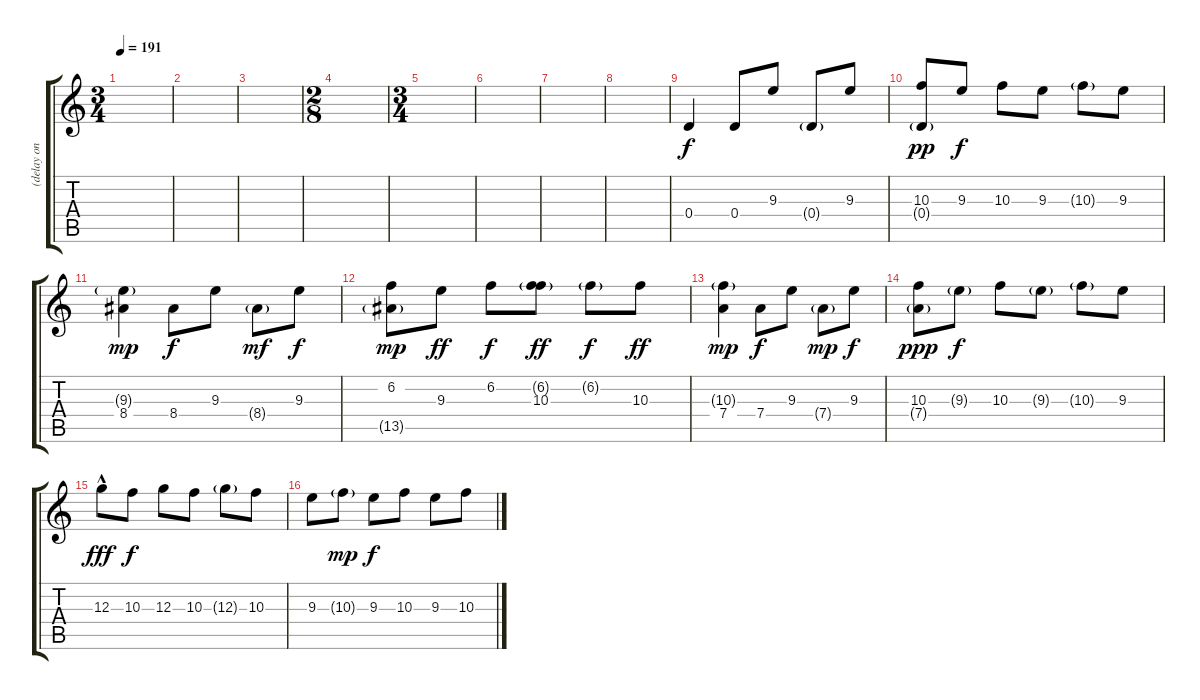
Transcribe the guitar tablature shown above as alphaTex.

\track ("(delay on clean 1)" "(delay on ") {instrument electricguitarjazz}
\staff {score tabs}
\tuning (E4 B3 G3 D3 A2 E2) {hide}
\ts (3 4)
\tempo 191
\clef g2
\ks c
|
|
|
\ts (2 8)
|
\ts (3 4)
|
|
|
|
0.4.4{volume 8} 0.4.8 9.3.8 0.4{g}.8 9.3.8 |
(10.3 0.4{g}).8{dy pp} 9.3.8{dy f} 10.3.8 9.3.8 10.3{g}.8 9.3.8 |
(9.3{g} 8.4).4{dy mp} 8.4.8{dy f} 9.3.8 8.4{g}.8{dy mf} 9.3.8{dy f} |
(6.2 13.5{g}).8{dy mp} 9.3.8{dy ff} 6.2.8{dy f} (6.2{g} 10.3).8{dy ff} 6.2{g}.8{dy f} 10.3.8{dy ff} |
(10.3{g} 7.4).4{dy mp} 7.4.8{dy f} 9.3.8 7.4{g}.8{dy mp} 9.3.8{dy f} |
(10.3 7.4{g}).8{dy ppp} 9.3{g}.8{dy f} 10.3.8 9.3{g}.8 10.3{g}.8 9.3.8 |
12.3{hac}.8{dy fff} 10.3.8{dy f} 12.3.8 10.3.8 12.3{g}.8 10.3.8 |
9.3.8 10.3{g}.8{dy mp} 9.3.8{dy f} 10.3.8 9.3.8 10.3.8
